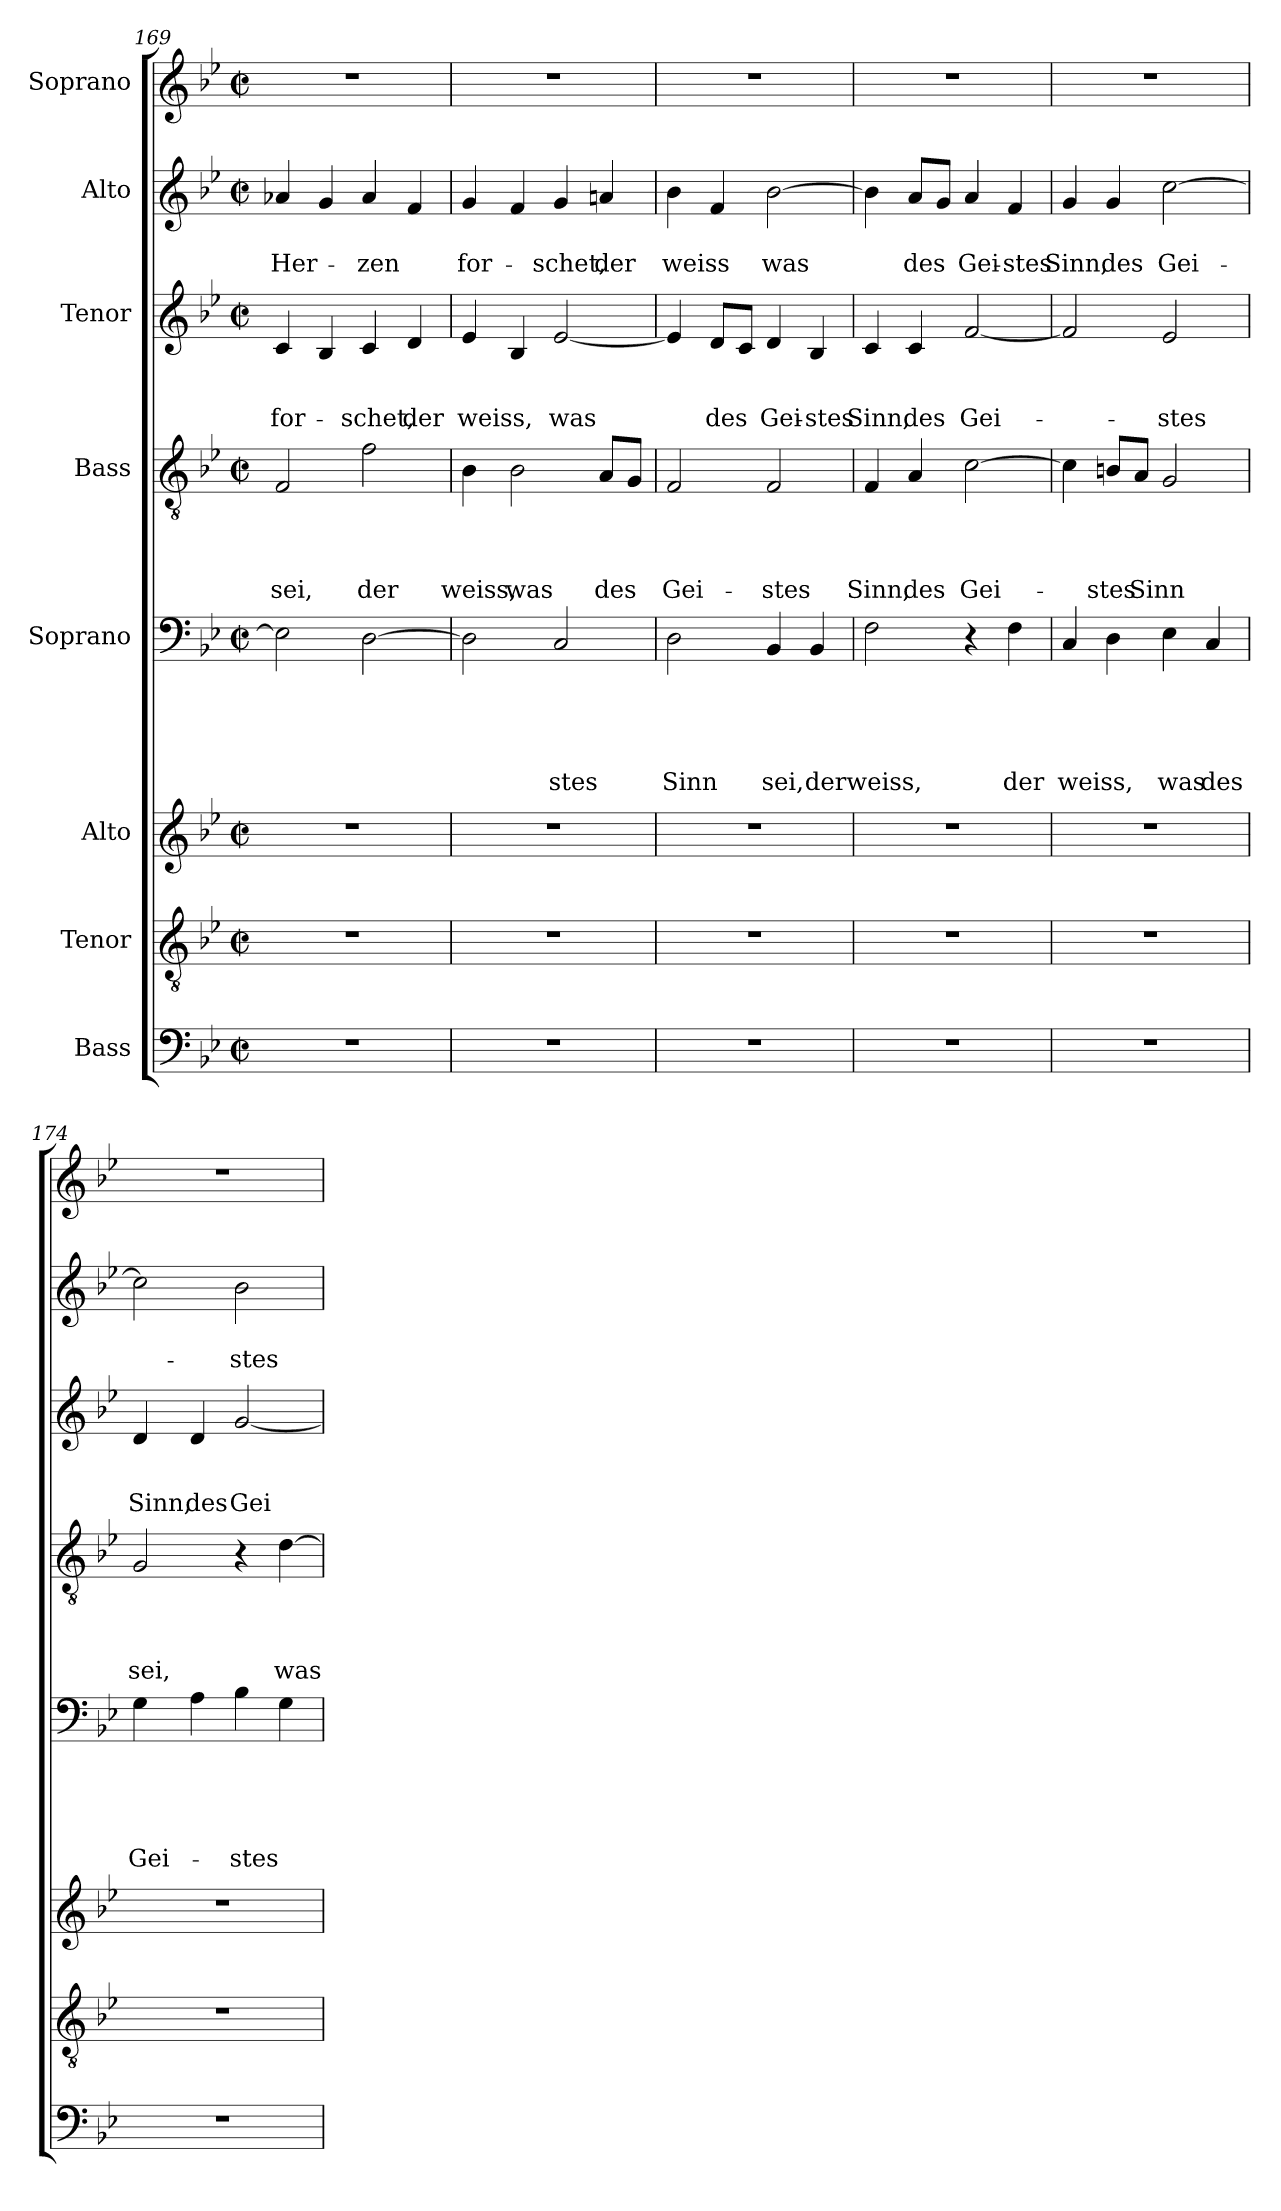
**kern	**kern	**kern	**kern	**text	**text	**text	**text	**text	**kern	**text	**text	**text	**text	**kern	**text	**text	**text	**kern	**text	**text	**kern
*part8	*part7	*part6	*part5	*part5	*part5	*part5	*part5	*part5	*part4	*part4	*part4	*part4	*part4	*part3	*part3	*part3	*part3	*part2	*part2	*part2	*part1
*staff8	*staff7	*staff6	*staff5	*staff5	*staff5	*staff5	*staff5	*staff5	*staff4	*staff4	*staff4	*staff4	*staff4	*staff3	*staff3	*staff3	*staff3	*staff2	*staff2	*staff2	*staff1
*I"Bass	*I"Tenor	*I"Alto	*I"Soprano	*	*	*	*	*	*I"Bass	*	*	*	*	*I"Tenor	*	*	*	*I"Alto	*	*	*I"Soprano
!!LO:PB:g=z
*clefF4	*clefGv2	*clefG2	*clefF4	*	*	*	*	*	*clefGv2	*	*	*	*	*clefG2	*	*	*	*clefG2	*	*	*clefG2
*k[b-e-]	*k[b-e-]	*k[b-e-]	*k[b-e-]	*	*	*	*	*	*k[b-e-]	*	*	*	*	*k[b-e-]	*	*	*	*k[b-e-]	*	*	*k[b-e-]
*B-:	*B-:	*B-:	*B-:	*	*	*	*	*	*B-:	*	*	*	*	*B-:	*	*	*	*B-:	*	*	*B-:
*M2/2	*M2/2	*M2/2	*M2/2	*	*	*	*	*	*M2/2	*	*	*	*	*M2/2	*	*	*	*M2/2	*	*	*M2/2
*met(c|)	*met(c|)	*met(c|)	*met(c|)	*	*	*	*	*	*met(c|)	*	*	*	*	*met(c|)	*	*	*	*met(c|)	*	*	*met(c|)
=169	=169	=169	=169	=169	=169	=169	=169	=169	=169	=169	=169	=169	=169	=169	=169	=169	=169	=169	=169	=169	=169
!	!	!	!	!	!	!	!	!	!	!	!	!	!LO:LY:b	!	!	!	!LO:LY:b	!	!	!LO:LY:b	!
1r	1r	1r	2E-\]	.	.	.	.	.	2F/	.	.	.	sei,	4c/	.	.	for-	4a-X/	.	Her-	1r
.	.	.	.	.	.	.	.	.	.	.	.	.	.	4B-/	.	.	.	4g/	.	.	.
!	!	!	!	!	!	!	!	!	!	!	!	!	!LO:LY:b	!	!	!	!LO:LY:b	!	!	!LO:LY:b	!
.	.	.	[>2D\	.	.	.	.	.	2f\	.	.	.	der	4c/	.	.	-schet,	4a-/	.	-zen	.
!	!	!	!	!	!	!	!	!	!	!	!	!	!	!	!	!	!LO:LY:b	!	!	!	!
.	.	.	.	.	.	.	.	.	.	.	.	.	.	4d/	.	.	der	4f/	.	.	.
=170	=170	=170	=170	=170	=170	=170	=170	=170	=170	=170	=170	=170	=170	=170	=170	=170	=170	=170	=170	=170	=170
!	!	!	!	!	!	!	!	!	!	!	!	!	!LO:LY:b	!	!	!	!LO:LY:b	!	!	!LO:LY:b	!
1r	1r	1r	2D\]	.	.	.	.	.	4B-\	.	.	.	weiss,	4e-/	.	.	weiss,	4g/	.	for-	1r
!	!	!	!	!	!	!	!	!	!	!	!	!	!LO:LY:b	!	!	!	!	!	!	!	!
.	.	.	.	.	.	.	.	.	2B-\	.	.	.	was	4B-/	.	.	.	4f/	.	.	.
!	!	!	!	!	!	!	!	!LO:LY:b	!	!	!	!	!	!	!	!	!LO:LY:b	!	!	!LO:LY:b	!
.	.	.	2C/	.	.	.	.	-stes	.	.	.	.	.	[<2e-/	.	.	was	4g/	.	-schet,	.
!	!	!	!	!	!	!	!	!	!	!	!	!	!LO:LY:b	!	!	!	!	!	!	!LO:LY:b	!
.	.	.	.	.	.	.	.	.	8A/L	.	.	.	des	.	.	.	.	4an/	.	der	.
.	.	.	.	.	.	.	.	.	8G/J	.	.	.	.	.	.	.	.	.	.	.	.
=171	=171	=171	=171	=171	=171	=171	=171	=171	=171	=171	=171	=171	=171	=171	=171	=171	=171	=171	=171	=171	=171
!	!	!	!	!	!	!	!	!LO:LY:b	!	!	!	!	!LO:LY:b	!	!	!	!	!	!	!LO:LY:b	!
1r	1r	1r	2D\	.	.	.	.	Sinn	2F/	.	.	.	Gei-	4e-/]	.	.	.	4b-\	.	weiss	1r
!	!	!	!	!	!	!	!	!	!	!	!	!	!	!	!	!	!LO:LY:b	!	!	!	!
.	.	.	.	.	.	.	.	.	.	.	.	.	.	8d/L	.	.	des	4f/	.	.	.
.	.	.	.	.	.	.	.	.	.	.	.	.	.	8c/J	.	.	.	.	.	.	.
!	!	!	!	!	!	!	!	!LO:LY:b	!	!	!	!	!LO:LY:b	!	!	!	!LO:LY:b	!	!	!LO:LY:b	!
.	.	.	4BB-/	.	.	.	.	sei,	2F/	.	.	.	-stes	4d/	.	.	Gei-	[>2b-\	.	was	.
!	!	!	!	!	!	!	!	!LO:LY:b	!	!	!	!	!	!	!	!	!LO:LY:b:rj	!	!	!	!
.	.	.	4BB-/	.	.	.	.	derweiss,	.	.	.	.	.	4B-/	.	.	-stes	.	.	.	.
=172	=172	=172	=172	=172	=172	=172	=172	=172	=172	=172	=172	=172	=172	=172	=172	=172	=172	=172	=172	=172	=172
!	!	!	!	!	!	!	!	!	!	!	!	!	!LO:LY:b	!	!	!	!LO:LY:b	!	!	!	!
1r	1r	1r	2F\	.	.	.	.	.	4F/	.	.	.	Sinn,	4c/	.	.	Sinn,	4b-\]	.	.	1r
!	!	!	!	!	!	!	!	!	!	!	!	!	!LO:LY:b	!	!	!	!LO:LY:b	!	!	!LO:LY:b	!
.	.	.	.	.	.	.	.	.	4A/	.	.	.	des	4c/	.	.	des	8a/L	.	des	.
.	.	.	.	.	.	.	.	.	.	.	.	.	.	.	.	.	.	8g/J	.	.	.
!	!	!	!	!	!	!	!	!	!	!	!	!	!LO:LY:b	!	!	!	!LO:LY:b	!	!	!LO:LY:b	!
.	.	.	4r	.	.	.	.	.	[>2c\	.	.	.	Gei-	[<2f/	.	.	Gei-	4a/	.	Gei-	.
!	!	!	!	!	!	!	!	!LO:LY:b	!	!	!	!	!	!	!	!	!	!	!	!LO:LY:b:rj	!
.	.	.	4F\	.	.	.	.	der	.	.	.	.	.	.	.	.	.	4f/	.	-stes	.
=173	=173	=173	=173	=173	=173	=173	=173	=173	=173	=173	=173	=173	=173	=173	=173	=173	=173	=173	=173	=173	=173
!	!	!	!	!	!	!	!	!LO:LY:b	!	!	!	!	!	!	!	!	!	!	!	!LO:LY:b	!
1r	1r	1r	4C/	.	.	.	.	weiss,	4c\]	.	.	.	.	2f/]	.	.	.	4g/	.	Sinn,	1r
!	!	!	!	!	!	!	!	!	!	!	!	!	!LO:LY:b	!	!	!	!	!	!	!LO:LY:b	!
.	.	.	4D\	.	.	.	.	.	8Bn/L	.	.	.	-stes	.	.	.	.	4g/	.	des	.
!	!	!	!	!	!	!	!	!	!	!	!	!	!LO:LY:b	!	!	!	!	!	!	!	!
.	.	.	.	.	.	.	.	.	8A/J	.	.	.	Sinn	.	.	.	.	.	.	.	.
!	!	!	!	!	!	!	!	!LO:LY:b	!	!	!	!	!	!	!	!	!LO:LY:b	!	!	!LO:LY:b	!
.	.	.	4E-\	.	.	.	.	was	2G/	.	.	.	.	2e-/	.	.	-stes	[>2cc\	.	Gei-	.
!	!	!	!	!	!	!	!	!LO:LY:b	!	!	!	!	!	!	!	!	!	!	!	!	!
.	.	.	4C/	.	.	.	.	des	.	.	.	.	.	.	.	.	.	.	.	.	.
=174	=174	=174	=174	=174	=174	=174	=174	=174	=174	=174	=174	=174	=174	=174	=174	=174	=174	=174	=174	=174	=174
!	!	!	!	!	!	!	!	!LO:LY:b	!	!	!	!	!LO:LY:b	!	!	!	!LO:LY:b	!	!	!	!
1r	1r	1r	4G\	.	.	.	.	Gei-	2G/	.	.	.	sei,	4d/	.	.	Sinn,	2cc\]	.	.	1r
!	!	!	!	!	!	!	!	!	!	!	!	!	!	!	!	!	!LO:LY:b	!	!	!	!
.	.	.	4A\	.	.	.	.	.	.	.	.	.	.	4d/	.	.	des	.	.	.	.
!	!	!	!	!	!	!	!	!LO:LY:b	!	!	!	!	!	!	!	!	!LO:LY:b	!	!	!LO:LY:b	!
.	.	.	4B-\	.	.	.	.	-stes	4r	.	.	.	.	[<2g/	.	.	Gei-	2b-\	.	-stes	.
!	!	!	!	!	!	!	!	!	!	!	!	!	!LO:LY:b	!	!	!	!	!	!	!	!
.	.	.	4G\	.	.	.	.	.	[>4d\	.	.	.	was	.	.	.	.	.	.	.	.
=	=	=	=	=	=	=	=	=	=	=	=	=	=	=	=	=	=	=	=	=	=
*-	*-	*-	*-	*-	*-	*-	*-	*-	*-	*-	*-	*-	*-	*-	*-	*-	*-	*-	*-	*-	*-
